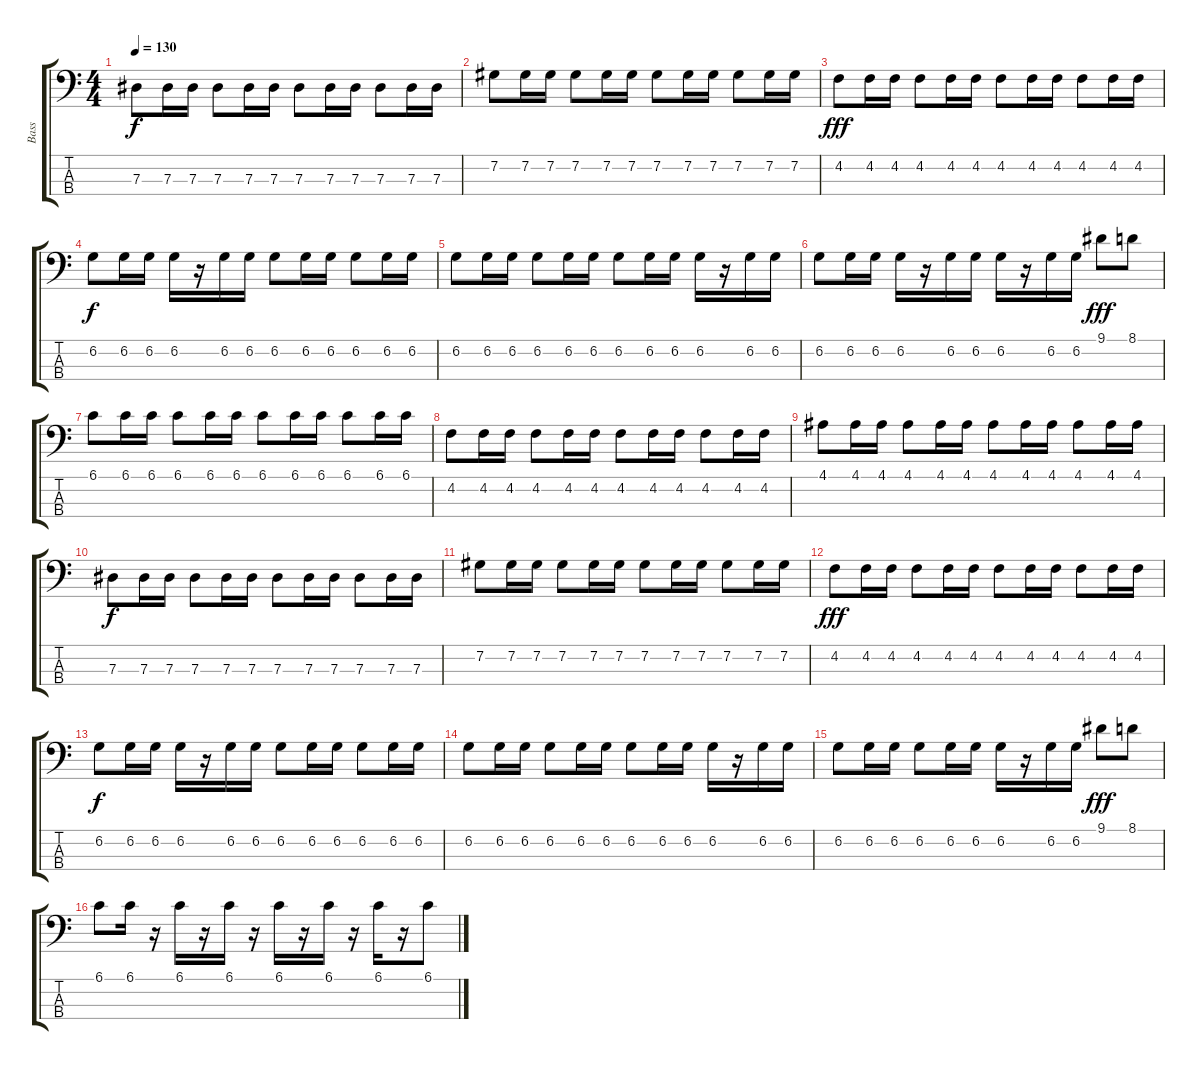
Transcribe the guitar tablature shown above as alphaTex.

\track ("Bass            " "Bass      ") {instrument synthbass1}
\staff {score tabs}
\tuning (Gb2 Db2 Ab1 Eb1) {hide}
\ts (4 4)
\tempo 130
\clef f4
\ks c
7.3.8{dy f} 7.3.16 7.3.16 7.3.8 7.3.16 7.3.16 7.3.8 7.3.16 7.3.16 7.3.8 7.3.16 7.3.16 |
7.2.8 7.2.16 7.2.16 7.2.8 7.2.16 7.2.16 7.2.8 7.2.16 7.2.16 7.2.8 7.2.16 7.2.16 |
4.2.8{dy fff} 4.2.16 4.2.16 4.2.8 4.2.16 4.2.16 4.2.8 4.2.16 4.2.16 4.2.8 4.2.16 4.2.16 |
6.2.8{dy f} 6.2.16 6.2.16 6.2.16 r.16 6.2.16 6.2.16 6.2.8 6.2.16 6.2.16 6.2.8 6.2.16 6.2.16 |
6.2.8 6.2.16 6.2.16 6.2.8 6.2.16 6.2.16 6.2.8 6.2.16 6.2.16 6.2.16 r.16 6.2.16 6.2.16 |
6.2.8 6.2.16 6.2.16 6.2.16 r.16 6.2.16 6.2.16 6.2.16 r.16 6.2.16 6.2.16 9.1.8{dy fff} 8.1.8 |
6.1.8 6.1.16 6.1.16 6.1.8 6.1.16 6.1.16 6.1.8 6.1.16 6.1.16 6.1.8 6.1.16 6.1.16 |
4.2.8 4.2.16 4.2.16 4.2.8 4.2.16 4.2.16 4.2.8 4.2.16 4.2.16 4.2.8 4.2.16 4.2.16 |
4.1.8 4.1.16 4.1.16 4.1.8 4.1.16 4.1.16 4.1.8 4.1.16 4.1.16 4.1.8 4.1.16 4.1.16 |
7.3.8{dy f} 7.3.16 7.3.16 7.3.8 7.3.16 7.3.16 7.3.8 7.3.16 7.3.16 7.3.8 7.3.16 7.3.16 |
7.2.8 7.2.16 7.2.16 7.2.8 7.2.16 7.2.16 7.2.8 7.2.16 7.2.16 7.2.8 7.2.16 7.2.16 |
4.2.8{dy fff} 4.2.16 4.2.16 4.2.8 4.2.16 4.2.16 4.2.8 4.2.16 4.2.16 4.2.8 4.2.16 4.2.16 |
6.2.8{dy f} 6.2.16 6.2.16 6.2.16 r.16 6.2.16 6.2.16 6.2.8 6.2.16 6.2.16 6.2.8 6.2.16 6.2.16 |
6.2.8 6.2.16 6.2.16 6.2.8 6.2.16 6.2.16 6.2.8 6.2.16 6.2.16 6.2.16 r.16 6.2.16 6.2.16 |
6.2.8 6.2.16 6.2.16 6.2.8 6.2.16 6.2.16 6.2.16 r.16 6.2.16 6.2.16 9.1.8{dy fff} 8.1.8 |
6.1.8 6.1.16 r.16 6.1.16 r.16 6.1.16 r.16 6.1.16 r.16 6.1.16 r.16 6.1.16 r.16 6.1.8
